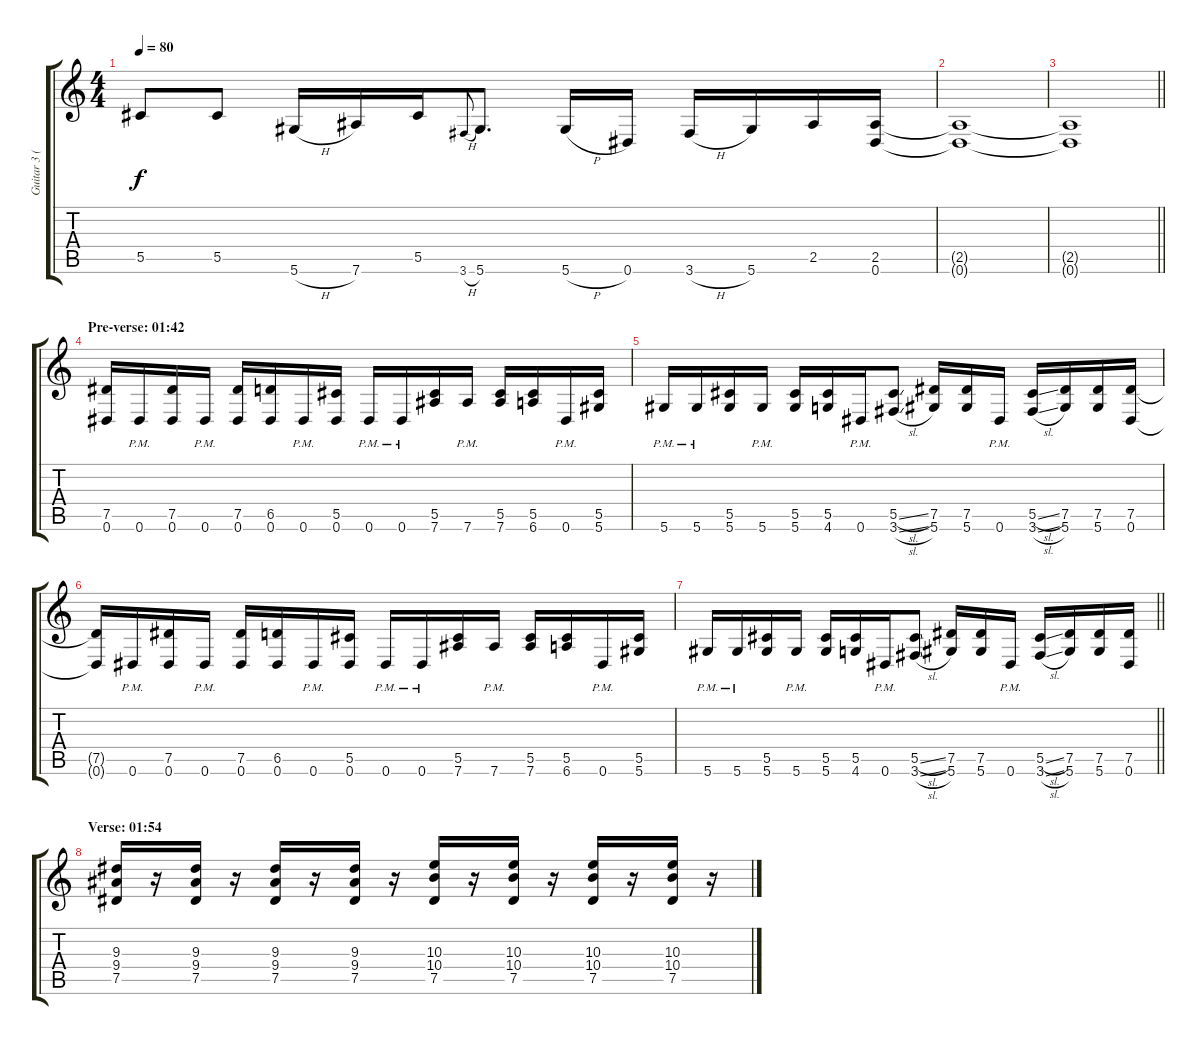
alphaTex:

\track ("Guitar 3 (Distortion)" "Guitar 3 (") {instrument distortionguitar}
\staff {score tabs}
\tuning (Eb4 Bb3 Gb3 Db3 Ab2 Eb2) {hide}
\ts (4 4)
\tempo 80
\clef g2
\ks c
5.5{t}.8{dy f} 5.5.8 5.6{h}.16 7.6.16 5.5.16 3.6{h}.8{gr onbeat} 5.6.8{d} 5.6{h}.16 0.6.16 3.6{h}.16 5.6.16 2.5.16 (2.5 0.6).16 |
(2.5{t} 0.6{t}).1 |
\barLineRight lightlight
(2.5{t} 0.6{t}).1 |
\section ("" "Pre-verse: 01:42")
(7.5 0.6).16 0.6{pm}.16 (7.5 0.6).16 0.6{pm}.16 (7.5 0.6).16 (6.5 0.6).16 0.6{pm}.16 (5.5 0.6).16 0.6{pm}.16 0.6{pm}.16 (5.5 7.6).16 7.6{pm}.16 (5.5 7.6).16 (5.5 6.6).16 0.6{pm}.16 (5.5 5.6).16 |
5.6{pm}.16 5.6{pm}.16 (5.5 5.6).16 5.6{pm}.16 (5.5 5.6).16 (5.5 4.6).16 0.6{pm}.16 (5.5{sl} 3.6{sl}).8 (7.5 5.6).16 (7.5 5.6).16 0.6{pm}.16 (5.5{sl} 3.6{sl}).16 (7.5 5.6).16 (7.5 5.6).16 (7.5 0.6).16 |
(7.5{t} 0.6{t}).16 0.6{pm}.16 (7.5 0.6).16 0.6{pm}.16 (7.5 0.6).16 (6.5 0.6).16 0.6{pm}.16 (5.5 0.6).16 0.6{pm}.16 0.6{pm}.16 (5.5 7.6).16 7.6{pm}.16 (5.5 7.6).16 (5.5 6.6).16 0.6{pm}.16 (5.5 5.6).16 |
\barLineRight lightlight
5.6{pm}.16 5.6{pm}.16 (5.5 5.6).16 5.6{pm}.16 (5.5 5.6).16 (5.5 4.6).16 0.6{pm}.16 (5.5{sl} 3.6{sl}).8 (7.5 5.6).16 (7.5 5.6).16 0.6{pm}.16 (5.5{sl} 3.6{sl}).16 (7.5 5.6).16 (7.5 5.6).16 (7.5 0.6).16 |
\section ("" "Verse: 01:54")
(9.3 9.4 7.5).16 r.16 (9.3 9.4 7.5).16 r.16 (9.3 9.4 7.5).16 r.16 (9.3 9.4 7.5).16 r.16 (10.3 10.4 7.5).16 r.16 (10.3 10.4 7.5).16 r.16 (10.3 10.4 7.5).16 r.16 (10.3 10.4 7.5).16 r.16
